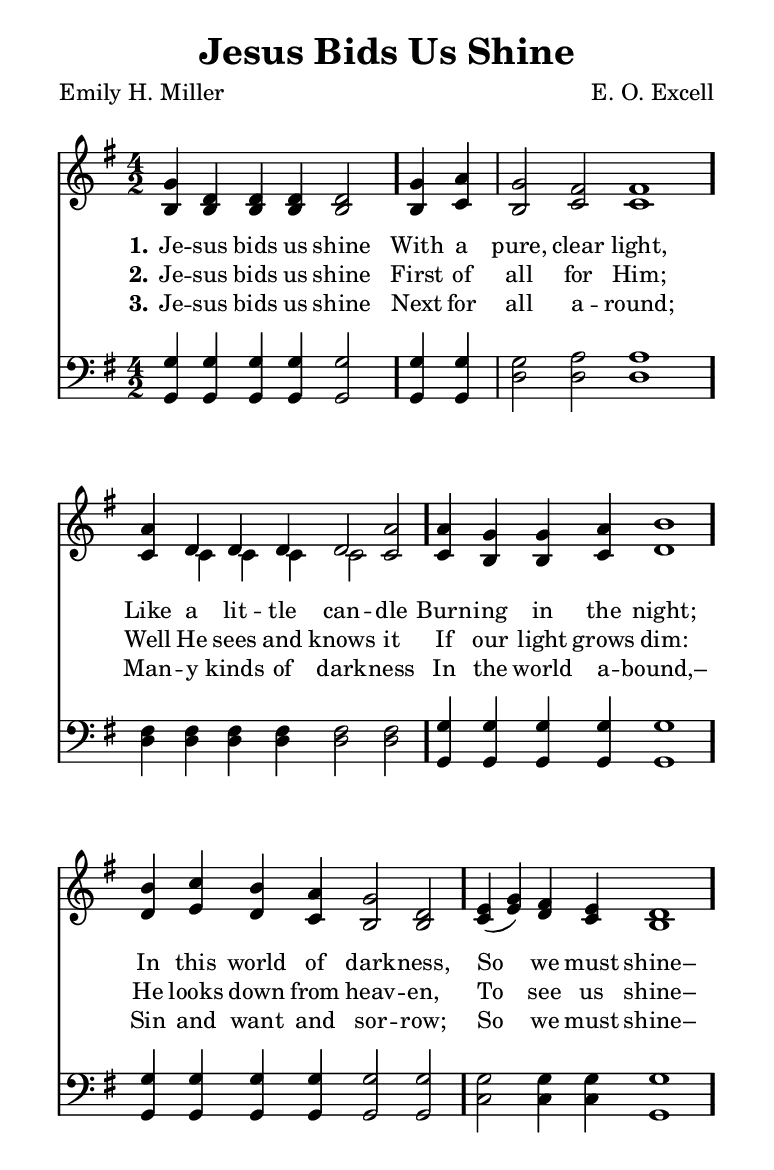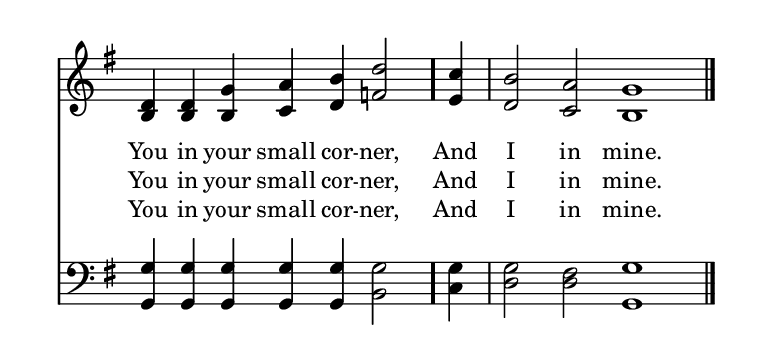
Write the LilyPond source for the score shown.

\include "common/global.ily"
\paper {
  \include "common/paper.ily"
  ragged-last-bottom = ##t
}

\header{
  %children
  hymnnumber = "341"
  title = "Jesus Bids Us Shine"
  tunename = ""
  meter = ""
  poet = "Emily H. Miller"
  composer = "E. O. Excell"
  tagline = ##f
}

global = {
  \include "common/overrides.ily"
  \override Staff.TimeSignature.style = #'numbered
  \time 4/2 % original has impossible 3/2
  \override Score.MetronomeMark.transparent = ##t % hide all fermata changes too
  \tempo 4=140
  \key g \major
  \autoBeamOff
}

notesSoprano = {
\global
\relative c'' {

  g4 d d d d2
  g4 a | g2 fis fis1 |
  a4 d, d d d2 a'2 |
  a4 g g a b1 |
  b4 c b a g2 d | \eogbreak
  e4( g) fis e d1 |
  d4 d g a b d2
  c4 | b2 a g1 |

  \bar "|."

}
}

notesAlto = {
\global
\relative e' {

  b4 b b b b2
  b4 c | b2 c c1 |
  c4 c c c c2 c |
  c4 b b c d1 |
  d4 e d c b2 b |
  c4( e) d c b1 |
  b4 b b c d f2
  e4 | d2 c b1 |

}
}

notesTenor = {
\global
\relative a {

  g4 g g g g2
  g4 g | g2 a a1 |
  fis4 fis fis fis fis2 fis |
  g4 g g g g1 |
  g4 g g g g2 g |
  g2 g4 g g1 |
  g4 g g g g g2
  g4 | g2 fis g1 |

}
}

notesBass = {
\global
\relative f, {

  g4 g g g g2
  g4 g | d'2 d d1 |
  d4 d d d d2 d |
  g,4 g g g g1 |
  g4 g g g g2 g |
  c2 c4 c g1 |
  g4 g g g g b2
  c4 | d2 d g,1 |

}
}

wordsA = \lyricmode {
\set stanza = "1."

Je -- sus bids us shine \bar "."
With a pure, clear light, \bar "."
Like a lit -- tle can -- dle \bar "."
Burn -- ing in the night; \bar "."
In this world of dark -- ness, \bar "."
So we must shine– \bar "."
You in your small cor -- ner, \bar "."
And I in mine. \bar "."

}

wordsB = \lyricmode {
\set stanza = "2."

Je -- sus bids us shine
First of all for Him;
Well He sees and knows it
If our light grows dim:
He looks down from heav -- en,
To see us shine–
You in your small cor -- ner,
And I in mine.

}

wordsC = \lyricmode {
\set stanza = "3."

Je -- sus bids us shine
Next for all a -- round;
Man -- y kinds of dark -- ness
In the world a -- bound,–
Sin and want and sor -- row;
So we must shine–
You in your small cor -- ner,
And I in mine.

}

\score {
  \context ChoirStaff <<
    \context Staff = upper <<
      \set Staff.autoBeaming = ##f
      \set ChoirStaff.systemStartDelimiter = #'SystemStartBar
      \set ChoirStaff.printPartCombineTexts = ##f
      \partcombine #'(2 . 9) \notesSoprano \notesAlto
      \context NullVoice = sopranos { \voiceOne << \notesSoprano >> }
      \context NullVoice = altos { \voiceTwo << \notesAlto >> }
      \context Lyrics = one   \lyricsto sopranos \wordsA
      \context Lyrics = two   \lyricsto sopranos \wordsB
      \context Lyrics = three \lyricsto sopranos \wordsC
    >>
    \context Staff = men <<
      \set Staff.autoBeaming = ##f
      \clef bass
      \set ChoirStaff.printPartCombineTexts = ##f
      \partcombine #'(2 . 9) \notesTenor \notesBass
      \context NullVoice = tenors { \voiceOne << \notesTenor >> }
      \context NullVoice = basses { \voiceTwo << \notesBass >> }
    >>
  >>
  \layout {
    \include "common/layout.ily"
  }
  \midi{
    \include "common/midi.ily"
  }
}

\version "2.19.49"  % necessary for upgrading to future LilyPond versions.

% vi:set et ts=2 sw=2 ai nocindent syntax=lilypond:
